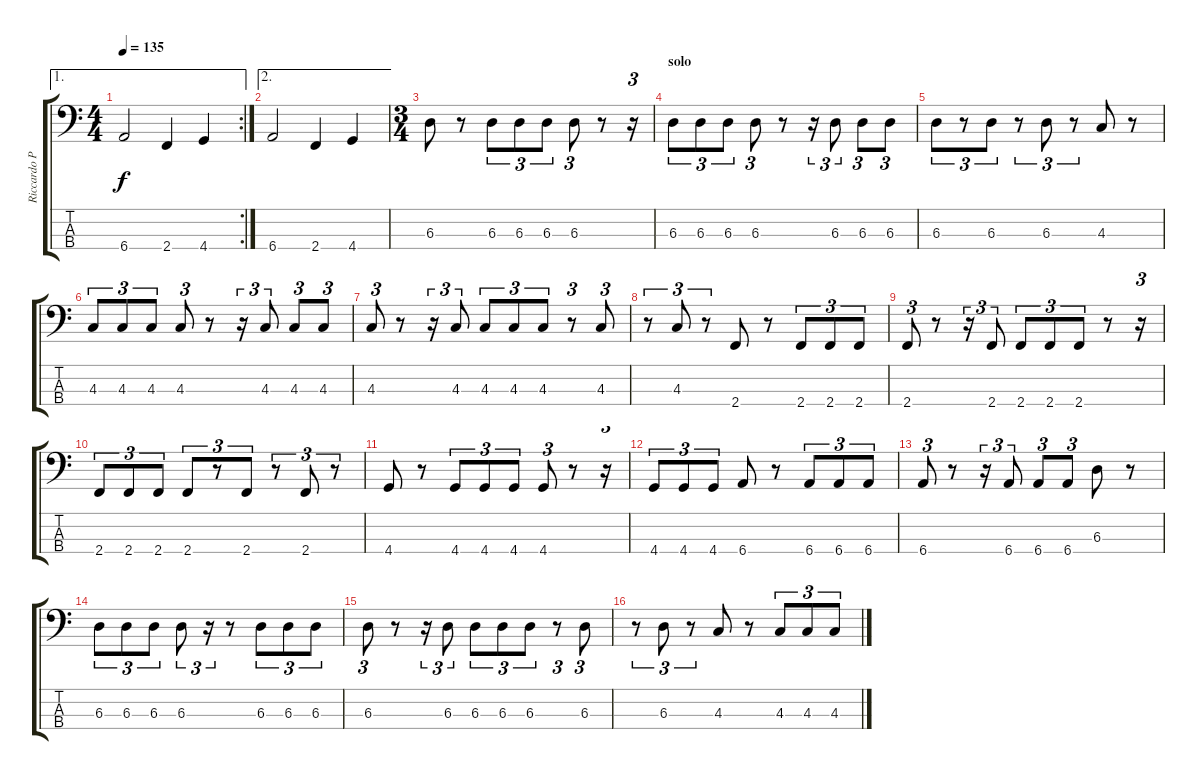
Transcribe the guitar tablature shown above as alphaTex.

\track ("Riccardo Paoli" "Riccardo P") {instrument electricbassfinger}
\staff {score tabs}
\tuning (Gb2 Db2 Ab1 Eb1) {hide}
\ae 1
\rc 2
\ts (4 4)
\tempo 135
\clef f4
\ks c
6.4.2{dy f} 2.4.4 4.4.4 |
\ae 2
6.4.2 2.4.4 4.4.4 |
\ts (3 4)
6.3.8 r.8 6.3.8{tu (3 2)} 6.3.8{tu (3 2)} 6.3.8{tu (3 2)} 6.3.8{tu (3 2)} r.8 r.16{tu (3 2)} |
\section ("" "solo")
6.3.8{tu (3 2)} 6.3.8{tu (3 2)} 6.3.8{tu (3 2)} 6.3.8{tu (3 2)} r.8 r.16{tu (3 2)} 6.3.8{tu (3 2)} 6.3.8{tu (3 2)} 6.3.8{tu (3 2)} |
6.3.8{tu (3 2)} r.8{tu (3 2)} 6.3.8{tu (3 2)} r.8{tu (3 2)} 6.3.8{tu (3 2)} r.8{tu (3 2)} 4.3.8 r.8 |
4.3.8{tu (3 2)} 4.3.8{tu (3 2)} 4.3.8{tu (3 2)} 4.3.8{tu (3 2)} r.8 r.16{tu (3 2)} 4.3.8{tu (3 2)} 4.3.8{tu (3 2)} 4.3.8{tu (3 2)} |
4.3.8{tu (3 2)} r.8 r.16{tu (3 2)} 4.3.8{tu (3 2)} 4.3.8{tu (3 2)} 4.3.8{tu (3 2)} 4.3.8{tu (3 2)} r.8{tu (3 2)} 4.3.8{tu (3 2)} |
r.8{tu (3 2)} 4.3.8{tu (3 2)} r.8{tu (3 2)} 2.4.8 r.8 2.4.8{tu (3 2)} 2.4.8{tu (3 2)} 2.4.8{tu (3 2)} |
2.4.8{tu (3 2)} r.8 r.16{tu (3 2)} 2.4.8{tu (3 2)} 2.4.8{tu (3 2)} 2.4.8{tu (3 2)} 2.4.8{tu (3 2)} r.8 r.16{tu (3 2)} |
2.4.8{tu (3 2)} 2.4.8{tu (3 2)} 2.4.8{tu (3 2)} 2.4.8{tu (3 2)} r.8{tu (3 2)} 2.4.8{tu (3 2)} r.8{tu (3 2)} 2.4.8{tu (3 2)} r.8{tu (3 2)} |
4.4.8 r.8 4.4.8{tu (3 2)} 4.4.8{tu (3 2)} 4.4.8{tu (3 2)} 4.4.8{tu (3 2)} r.8 r.16{tu (3 2)} |
4.4.8{tu (3 2)} 4.4.8{tu (3 2)} 4.4.8{tu (3 2)} 6.4.8 r.8 6.4.8{tu (3 2)} 6.4.8{tu (3 2)} 6.4.8{tu (3 2)} |
6.4.8{tu (3 2)} r.8 r.16{tu (3 2)} 6.4.8{tu (3 2)} 6.4.8{tu (3 2)} 6.4.8{tu (3 2)} 6.3.8 r.8 |
6.3.8{tu (3 2)} 6.3.8{tu (3 2)} 6.3.8{tu (3 2)} 6.3.8{tu (3 2)} r.16{tu (3 2)} r.8 6.3.8{tu (3 2)} 6.3.8{tu (3 2)} 6.3.8{tu (3 2)} |
6.3.8{tu (3 2)} r.8 r.16{tu (3 2)} 6.3.8{tu (3 2)} 6.3.8{tu (3 2)} 6.3.8{tu (3 2)} 6.3.8{tu (3 2)} r.8{tu (3 2)} 6.3.8{tu (3 2)} |
r.8{tu (3 2)} 6.3.8{tu (3 2)} r.8{tu (3 2)} 4.3.8 r.8 4.3.8{tu (3 2)} 4.3.8{tu (3 2)} 4.3.8{tu (3 2)}
